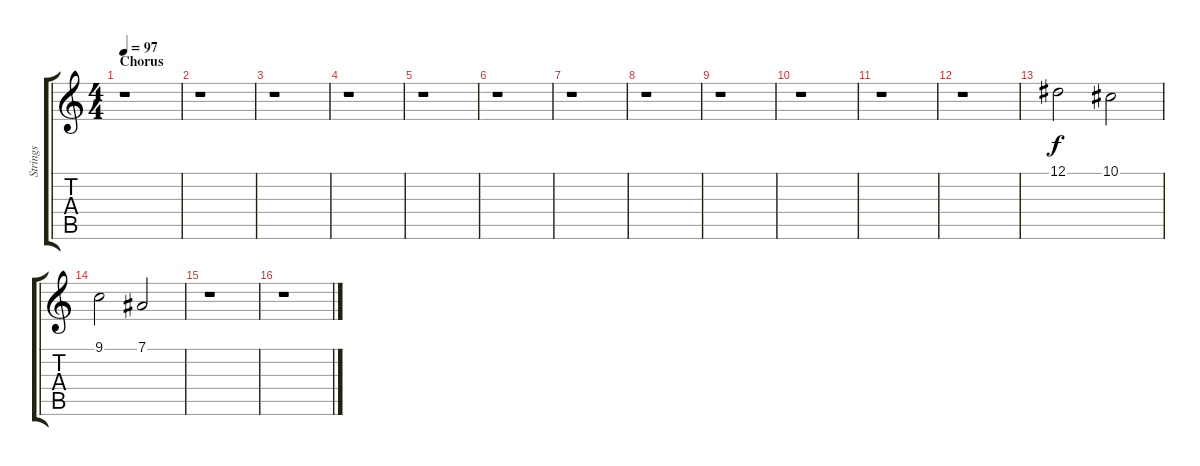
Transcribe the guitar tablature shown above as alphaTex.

\track ("Strings" "Strings") {instrument stringensemble1}
\staff {score tabs}
\tuning (Eb4 Bb3 Gb3 Db3 Ab2 Eb2) {hide}
\ts (4 4)
\section ("" "Chorus")
\tempo 97
\clef g2
\ks c
r.1{dy f} |
r.1 |
r.1 |
r.1 |
r.1 |
r.1 |
r.1 |
r.1 |
r.1 |
r.1 |
r.1 |
r.1 |
12.1.2 10.1.2 |
9.1.2 7.1.2 |
r.1 |
r.1
